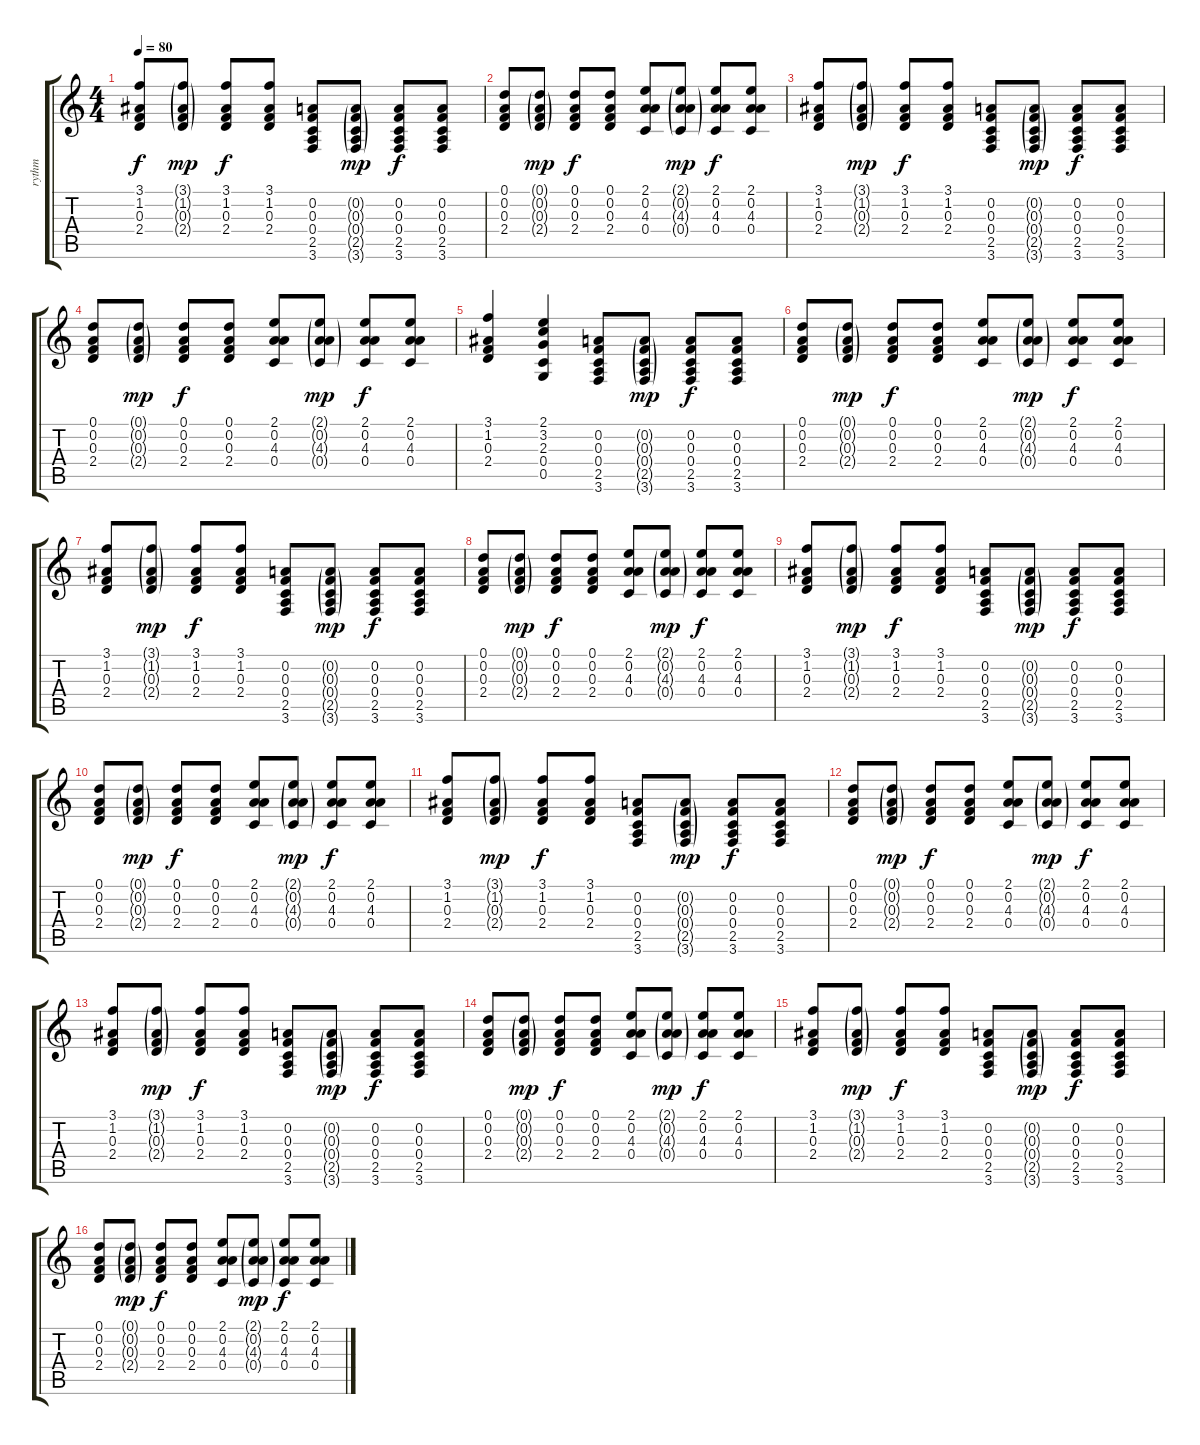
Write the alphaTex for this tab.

\track ("rythm" "rythm") {instrument acousticguitarsteel}
\staff {score tabs}
\tuning (D4 A3 F3 C3 G2 D2) {hide}
\ts (4 4)
\tempo 80
\clef g2
\ks c
(3.1 1.2 0.3 2.4).8{dy f} (3.1{g} 1.2{g} 0.3{g} 2.4{g}).8{dy mp} (3.1 1.2 0.3 2.4).8{dy f} (3.1 1.2 0.3 2.4).8 (0.2 0.3 0.4 2.5 3.6).8 (0.2{g} 0.3{g} 0.4{g} 2.5{g} 3.6{g}).8{dy mp} (0.2 0.3 0.4 2.5 3.6).8{dy f} (0.2 0.3 0.4 2.5 3.6).8 |
(0.1 0.2 0.3 2.4).8 (0.1{g} 0.2{g} 0.3{g} 2.4{g}).8{dy mp} (0.1 0.2 0.3 2.4).8{dy f} (0.1 0.2 0.3 2.4).8 (2.1 0.2 4.3 0.4).8 (2.1{g} 0.2{g} 4.3{g} 0.4{g}).8{dy mp} (2.1 0.2 4.3 0.4).8{dy f} (2.1 0.2 4.3 0.4).8 |
(3.1 1.2 0.3 2.4).8 (3.1{g} 1.2{g} 0.3{g} 2.4{g}).8{dy mp} (3.1 1.2 0.3 2.4).8{dy f} (3.1 1.2 0.3 2.4).8 (0.2 0.3 0.4 2.5 3.6).8 (0.2{g} 0.3{g} 0.4{g} 2.5{g} 3.6{g}).8{dy mp} (0.2 0.3 0.4 2.5 3.6).8{dy f} (0.2 0.3 0.4 2.5 3.6).8 |
(0.1 0.2 0.3 2.4).8 (0.1{g} 0.2{g} 0.3{g} 2.4{g}).8{dy mp} (0.1 0.2 0.3 2.4).8{dy f} (0.1 0.2 0.3 2.4).8 (2.1 0.2 4.3 0.4).8 (2.1{g} 0.2{g} 4.3{g} 0.4{g}).8{dy mp} (2.1 0.2 4.3 0.4).8{dy f} (2.1 0.2 4.3 0.4).8 |
(3.1 1.2 0.3 2.4).4 (2.1 3.2 2.3 0.4 0.5).4 (0.2 0.3 0.4 2.5 3.6).8 (0.2{g} 0.3{g} 0.4{g} 2.5{g} 3.6{g}).8{dy mp} (0.2 0.3 0.4 2.5 3.6).8{dy f} (0.2 0.3 0.4 2.5 3.6).8 |
(0.1 0.2 0.3 2.4).8 (0.1{g} 0.2{g} 0.3{g} 2.4{g}).8{dy mp} (0.1 0.2 0.3 2.4).8{dy f} (0.1 0.2 0.3 2.4).8 (2.1 0.2 4.3 0.4).8 (2.1{g} 0.2{g} 4.3{g} 0.4{g}).8{dy mp} (2.1 0.2 4.3 0.4).8{dy f} (2.1 0.2 4.3 0.4).8 |
(3.1 1.2 0.3 2.4).8 (3.1{g} 1.2{g} 0.3{g} 2.4{g}).8{dy mp} (3.1 1.2 0.3 2.4).8{dy f} (3.1 1.2 0.3 2.4).8 (0.2 0.3 0.4 2.5 3.6).8 (0.2{g} 0.3{g} 0.4{g} 2.5{g} 3.6{g}).8{dy mp} (0.2 0.3 0.4 2.5 3.6).8{dy f} (0.2 0.3 0.4 2.5 3.6).8 |
(0.1 0.2 0.3 2.4).8 (0.1{g} 0.2{g} 0.3{g} 2.4{g}).8{dy mp} (0.1 0.2 0.3 2.4).8{dy f} (0.1 0.2 0.3 2.4).8 (2.1 0.2 4.3 0.4).8 (2.1{g} 0.2{g} 4.3{g} 0.4{g}).8{dy mp} (2.1 0.2 4.3 0.4).8{dy f} (2.1 0.2 4.3 0.4).8 |
(3.1 1.2 0.3 2.4).8 (3.1{g} 1.2{g} 0.3{g} 2.4{g}).8{dy mp} (3.1 1.2 0.3 2.4).8{dy f} (3.1 1.2 0.3 2.4).8 (0.2 0.3 0.4 2.5 3.6).8 (0.2{g} 0.3{g} 0.4{g} 2.5{g} 3.6{g}).8{dy mp} (0.2 0.3 0.4 2.5 3.6).8{dy f} (0.2 0.3 0.4 2.5 3.6).8 |
(0.1 0.2 0.3 2.4).8 (0.1{g} 0.2{g} 0.3{g} 2.4{g}).8{dy mp} (0.1 0.2 0.3 2.4).8{dy f} (0.1 0.2 0.3 2.4).8 (2.1 0.2 4.3 0.4).8 (2.1{g} 0.2{g} 4.3{g} 0.4{g}).8{dy mp} (2.1 0.2 4.3 0.4).8{dy f} (2.1 0.2 4.3 0.4).8 |
(3.1 1.2 0.3 2.4).8 (3.1{g} 1.2{g} 0.3{g} 2.4{g}).8{dy mp} (3.1 1.2 0.3 2.4).8{dy f} (3.1 1.2 0.3 2.4).8 (0.2 0.3 0.4 2.5 3.6).8 (0.2{g} 0.3{g} 0.4{g} 2.5{g} 3.6{g}).8{dy mp} (0.2 0.3 0.4 2.5 3.6).8{dy f} (0.2 0.3 0.4 2.5 3.6).8 |
(0.1 0.2 0.3 2.4).8 (0.1{g} 0.2{g} 0.3{g} 2.4{g}).8{dy mp} (0.1 0.2 0.3 2.4).8{dy f} (0.1 0.2 0.3 2.4).8 (2.1 0.2 4.3 0.4).8 (2.1{g} 0.2{g} 4.3{g} 0.4{g}).8{dy mp} (2.1 0.2 4.3 0.4).8{dy f} (2.1 0.2 4.3 0.4).8 |
(3.1 1.2 0.3 2.4).8 (3.1{g} 1.2{g} 0.3{g} 2.4{g}).8{dy mp} (3.1 1.2 0.3 2.4).8{dy f} (3.1 1.2 0.3 2.4).8 (0.2 0.3 0.4 2.5 3.6).8 (0.2{g} 0.3{g} 0.4{g} 2.5{g} 3.6{g}).8{dy mp} (0.2 0.3 0.4 2.5 3.6).8{dy f} (0.2 0.3 0.4 2.5 3.6).8 |
(0.1 0.2 0.3 2.4).8 (0.1{g} 0.2{g} 0.3{g} 2.4{g}).8{dy mp} (0.1 0.2 0.3 2.4).8{dy f} (0.1 0.2 0.3 2.4).8 (2.1 0.2 4.3 0.4).8 (2.1{g} 0.2{g} 4.3{g} 0.4{g}).8{dy mp} (2.1 0.2 4.3 0.4).8{dy f} (2.1 0.2 4.3 0.4).8 |
(3.1 1.2 0.3 2.4).8 (3.1{g} 1.2{g} 0.3{g} 2.4{g}).8{dy mp} (3.1 1.2 0.3 2.4).8{dy f} (3.1 1.2 0.3 2.4).8 (0.2 0.3 0.4 2.5 3.6).8 (0.2{g} 0.3{g} 0.4{g} 2.5{g} 3.6{g}).8{dy mp} (0.2 0.3 0.4 2.5 3.6).8{dy f} (0.2 0.3 0.4 2.5 3.6).8 |
(0.1 0.2 0.3 2.4).8 (0.1{g} 0.2{g} 0.3{g} 2.4{g}).8{dy mp} (0.1 0.2 0.3 2.4).8{dy f} (0.1 0.2 0.3 2.4).8 (2.1 0.2 4.3 0.4).8 (2.1{g} 0.2{g} 4.3{g} 0.4{g}).8{dy mp} (2.1 0.2 4.3 0.4).8{dy f} (2.1 0.2 4.3 0.4).8
